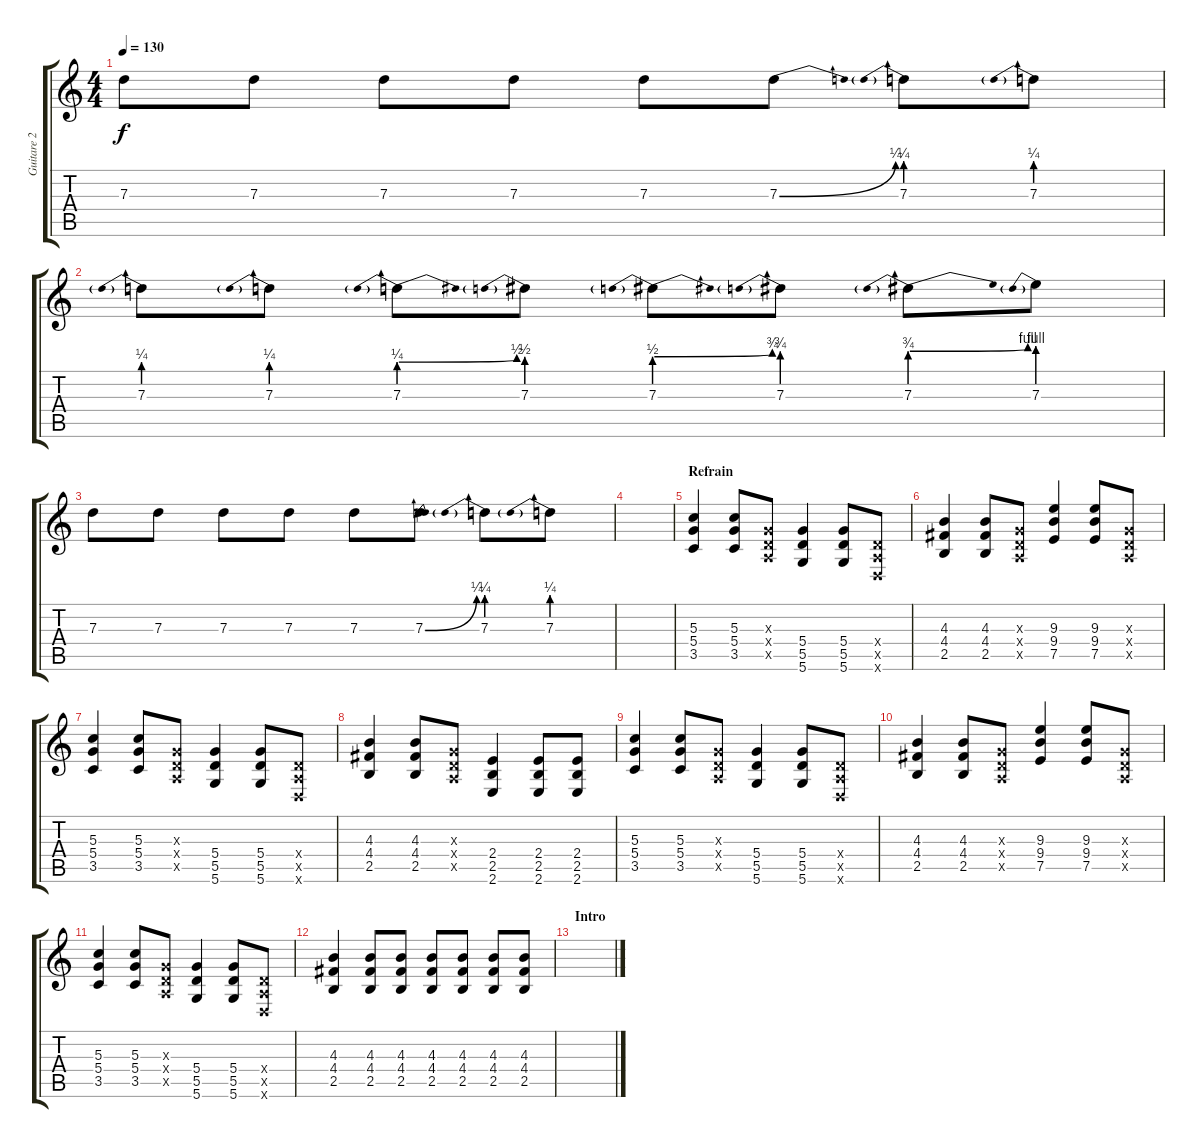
\track ("Guitare 2" "Guitare 2") {instrument overdrivenguitar}
\staff {score tabs}
\tuning (E4 B3 G3 D3 A2 D2) {hide}
\ts (4 4)
\tempo 130
\clef g2
\ks c
7.3.8{dy f} 7.3.8 7.3.8 7.3.8 7.3.8 7.3{be (bend 0 0 60 1)}.8 7.3{be (prebend 0 1 60 1)}.8 7.3{be (prebend 0 1 60 1)}.8 |
7.3{be (prebend 0 1 60 1)}.8 7.3{be (prebend 0 1 60 1)}.8 7.3{be (prebendbend 0 1 60 2)}.8 7.3{be (prebend 0 2 60 2)}.8 7.3{be (prebendbend 0 2 60 3)}.8 7.3{be (prebend 0 3 60 3)}.8 7.3{be (prebendbend 0 3 60 4)}.8 7.3{be (prebend 0 4 60 4)}.8 |
7.3.8 7.3.8 7.3.8 7.3.8 7.3.8 7.3{be (bend 0 0 60 1)}.8 7.3{be (prebend 0 1 60 1)}.8 7.3{be (prebend 0 1 60 1)}.8 |
|
\section ("" "Refrain")
(5.3 5.4 3.5).4 (5.3 5.4 3.5).8 (0.3{x} 0.4{x} 0.5{x}).8 (5.4 5.5 5.6).4 (5.4 5.5 5.6).8 (0.4{x} 0.5{x} 0.6{x}).8 |
(4.3 4.4 2.5).4 (4.3 4.4 2.5).8 (0.3{x} 0.4{x} 0.5{x}).8 (9.3 9.4 7.5).4 (9.3 9.4 7.5).8 (0.3{x} 0.4{x} 0.5{x}).8 |
(5.3 5.4 3.5).4 (5.3 5.4 3.5).8 (0.3{x} 0.4{x} 0.5{x}).8 (5.4 5.5 5.6).4 (5.4 5.5 5.6).8 (0.4{x} 0.5{x} 0.6{x}).8 |
(4.3 4.4 2.5).4 (4.3 4.4 2.5).8 (0.3{x} 0.4{x} 0.5{x}).8 (2.4 2.5 2.6).4 (2.4 2.5 2.6).8 (2.4 2.5 2.6).8 |
(5.3 5.4 3.5).4 (5.3 5.4 3.5).8 (0.3{x} 0.4{x} 0.5{x}).8 (5.4 5.5 5.6).4 (5.4 5.5 5.6).8 (0.4{x} 0.5{x} 0.6{x}).8 |
(4.3 4.4 2.5).4 (4.3 4.4 2.5).8 (0.3{x} 0.4{x} 0.5{x}).8 (9.3 9.4 7.5).4 (9.3 9.4 7.5).8 (0.3{x} 0.4{x} 0.5{x}).8 |
(5.3 5.4 3.5).4 (5.3 5.4 3.5).8 (0.3{x} 0.4{x} 0.5{x}).8 (5.4 5.5 5.6).4 (5.4 5.5 5.6).8 (0.4{x} 0.5{x} 0.6{x}).8 |
(4.3 4.4 2.5).4 (4.3 4.4 2.5).8 (4.3 4.4 2.5).8 (4.3 4.4 2.5).8 (4.3 4.4 2.5).8 (4.3 4.4 2.5).8 (4.3 4.4 2.5).8 |
\section ("" "Intro")
